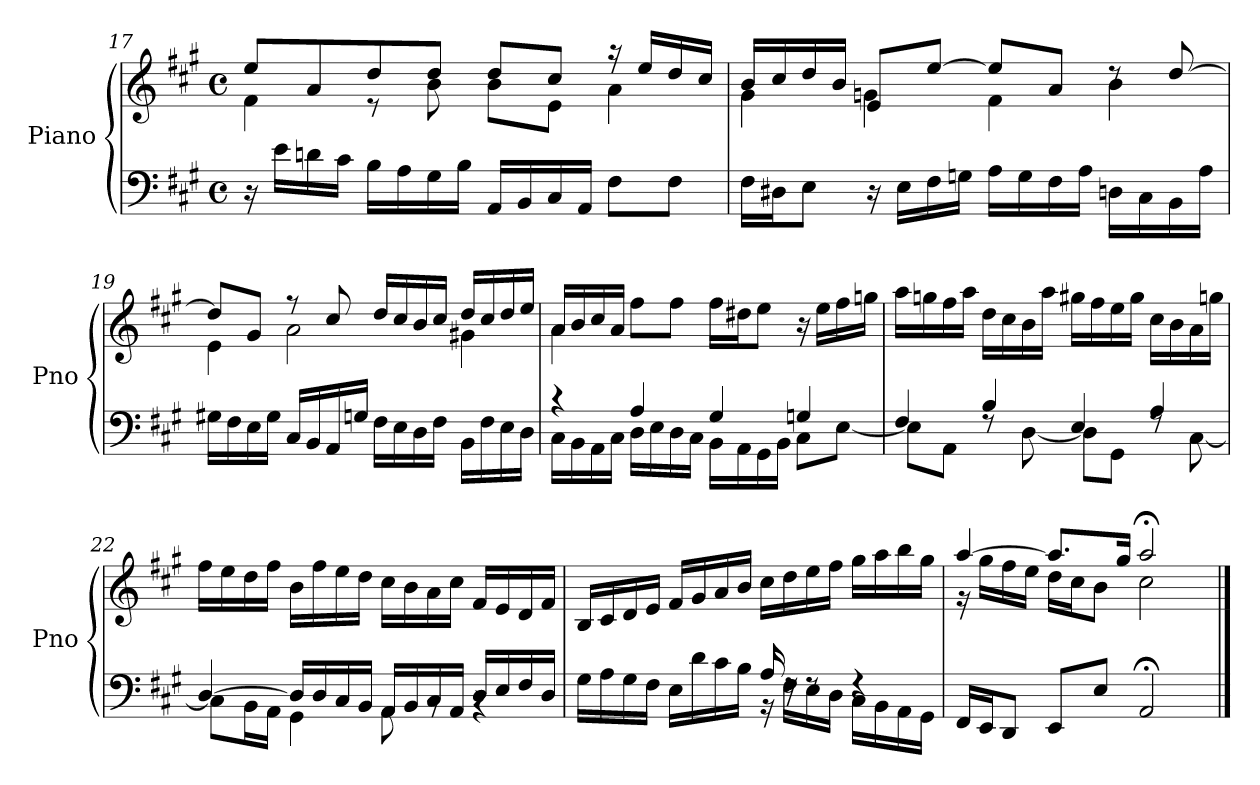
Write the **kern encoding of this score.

**kern	**kern
*part1	*part1
*staff2	*staff1
*I"Piano	*
*I'Pno	*
*clefF4	*clefG2
*k[f#c#g#]	*k[f#c#g#]
*M4/4	*M4/4
*met(c)	*met(c)
=17	=17
*	*^
16r	8ee/L	4f#\
16e\LL	.	.
16dn\	8a/	.
16c#\JJ	.	.
16B\LL	8dd/	8r
16A\	.	.
16G#\	8dd/J	8b\
16B\JJ	.	.
16AA/LL	8dd/L	8b\L
16BB/	.	.
16C#/	8cc#/J	8e\J
16AA/JJ	.	.
8F#\L	16r	4a\
.	16ee/LL	.
8F#\J	16dd/	.
.	16cc#/JJ	.
=18	=18	=18
16F#\LL	16b/LL	4g#\
16D#X\J	16cc#/	.
8E\J	16dd/	.
.	16b/JJ	.
16r	8e/L	4gn\
16E\LL	.	.
16F#\	[8ee/J	.
16Gn\JJ	.	.
16A\LL	8ee/L]	4f#\
16G\	.	.
16F#\	8a/J	.
16A\JJ	.	.
16Dn\LL	8rdd	4b\
16C#\	.	.
16BB\	[8dd/	.
16A\JJ	.	.
!!LO:LB:g=z	!!
=19	=19	=19
16G#X\LL	8dd/L]	4e\
16F#\	.	.
16E\	8g#/J	.
16G#\JJ	.	.
16C#/LL	8r	2a\
16BB/	.	.
16AA/	8cc#/	.
16Gn/JJ	.	.
16F#\LL	16dd/LL	.
16E\	16cc#/	.
16D\	16b/	.
16F#\JJ	16cc#/JJ	.
16BB\LL	16dd/LL	4g#X\
16F#\	16cc#/	.
16E\	16dd/	.
16D\JJ	16ee/JJ	.
=20	=20	=20
*^	*	*
4r	16C#\LL	16a/LL	4a\
.	16BB\	16b/	.
.	16AA\	16cc#/	.
.	16C#\JJ	16a/JJ	.
4A/	16D\LL	8ff#\L	2.ryy
.	16E\	.	.
.	16D\	8ff#\J	.
.	16C#\JJ	.	.
4G#/	16BB\LL	16ff#\LL	.
.	16AA\	16dd#X\J	.
.	16GG#\	8ee\J	.
.	16BB\JJ	.	.
4Gn/	8C#\L	16r	.
.	.	16ee\LL	.
.	[8E\J	16ff#\	.
.	.	16ggn\JJ	.
*	*	*v	*v
=21	=21	=21
4F#/	8E\L]	16aa\LL
.	.	16ggn\
.	8AA\J	16ff#\
.	.	16aa\JJ
4B/	8rF	16dd\LL
.	.	16cc#\
.	[8D\	16b\
.	.	16aa\JJ
4E/	8D\L]	16gg#X\LL
.	.	16ff#\
.	8GG#\J	16ee\
.	.	16gg#\JJ
4A/	8rF	16cc#\LL
.	.	16b\
.	[8C#\	16a\
.	.	16ggn\JJ
!!LO:LB:g=z
=22	=22	=22
[4D/	8C#\L]	16ff#\LL
.	.	16ee\
.	16BB\L	16dd\
.	16AA\JJ	16ff#\JJ
16D/LL]	4GG#\	16b\LL
16D/	.	16ff#\
16C#/	.	16ee\
16BB/JJ	.	16dd\JJ
16AA/LL	8AA\	16cc#\LL
16BB/	.	16b\
16C#/	8rBB	16a\
16AA/JJ	.	16cc#\JJ
16D/LL	4rBB	16f#/LL
16E/	.	16e/
16F#/	.	16d/
16D/JJ	.	16f#/JJ
=23	=23	=23
16G#\LL	2ryy	16B/LL
16A\	.	16c#/
16G#\	.	16d/
16F#\JJ	.	16e/JJ
16E\LL	.	16f#/LL
16d\	.	16g#/
16c#\	.	16a/
16B\JJ	.	16b/JJ
16A/	16r	16cc#\LL
16rF	16F#\LL	16dd\
8rF	16E\	16ee\
.	16D\JJ	16ff#\JJ
4rF	16C#\LL	16gg#\LL
.	16BB\	16aa\
.	16AA\	16bb\
.	16GG#\JJ	16gg#\JJ
*v	*v	*
=24	=24
*	*^
16FF#/LL	[4aa/	16r
16EE/J	.	16gg#\LL
8DD/J	.	16ff#\
.	.	16ee\JJ
8EE/L	8.aa/L]	16dd\LL
.	.	16cc#\J
8E/J	.	8b\J
.	16gg#/Jk	.
2AA;/	2aa;</	2cc#\
*	*v	*v
==	==
*-	*-
